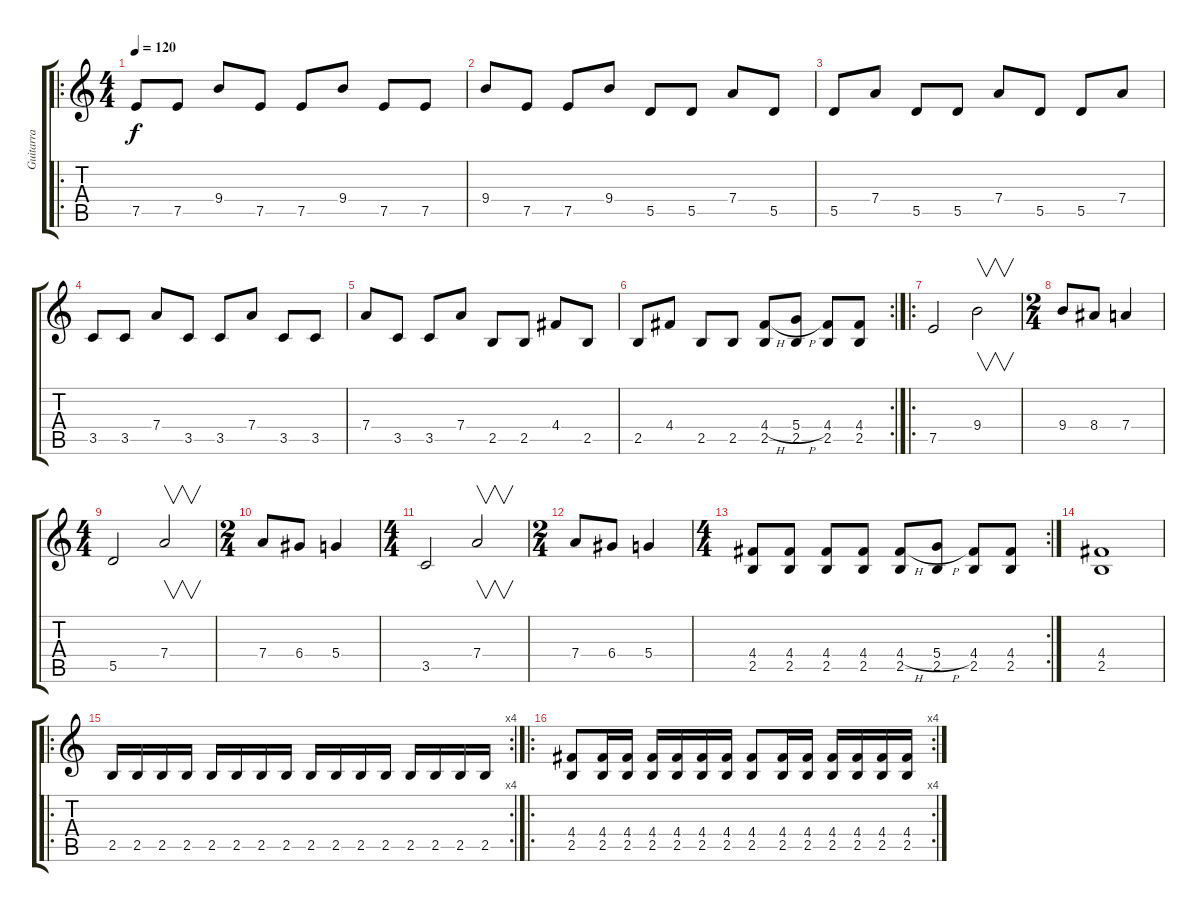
\track ("Guitarra" "Guitarra") {instrument distortionguitar}
\staff {score tabs}
\tuning (E4 B3 G3 D3 A2 E2) {hide}
\ro
\ts (4 4)
\tempo 120
\clef g2
\ks c
7.5.8{dy f instrument distortionguitar} 7.5.8 9.4.8 7.5.8 7.5.8 9.4.8 7.5.8 7.5.8 |
9.4.8 7.5.8 7.5.8 9.4.8 5.5.8 5.5.8 7.4.8 5.5.8 |
5.5.8 7.4.8 5.5.8 5.5.8 7.4.8 5.5.8 5.5.8 7.4.8 |
3.5.8 3.5.8 7.4.8 3.5.8 3.5.8 7.4.8 3.5.8 3.5.8 |
7.4.8 3.5.8 3.5.8 7.4.8 2.5.8 2.5.8 4.4.8 2.5.8 |
\rc 2
2.5.8 4.4.8 2.5.8 2.5.8 (4.4{h} 2.5).8 (5.4{h} 2.5).8 (4.4 2.5).8 (4.4 2.5).8 |
\ro
7.5.2 9.4.2{v} |
\ts (2 4)
9.4.8 8.4.8 7.4.4 |
\ts (4 4)
5.5.2 7.4.2{v} |
\ts (2 4)
7.4.8 6.4.8 5.4.4 |
\ts (4 4)
3.5.2 7.4.2{v} |
\ts (2 4)
7.4.8 6.4.8 5.4.4 |
\rc 2
\ts (4 4)
(4.4 2.5).8 (4.4 2.5).8 (4.4 2.5).8 (4.4 2.5).8 (4.4{h} 2.5).8 (5.4{h} 2.5).8 (4.4 2.5).8 (4.4 2.5).8 |
(4.4 2.5).1 |
\ro
\rc 4
2.5.16 2.5.16 2.5.16 2.5.16 2.5.16 2.5.16 2.5.16 2.5.16 2.5.16 2.5.16 2.5.16 2.5.16 2.5.16 2.5.16 2.5.16 2.5.16 |
\ro
\rc 4
(4.4 2.5).8 (4.4 2.5).16 (4.4 2.5).16 (4.4 2.5).16 (4.4 2.5).16 (4.4 2.5).16 (4.4 2.5).16 (4.4 2.5).8 (4.4 2.5).16 (4.4 2.5).16 (4.4 2.5).16 (4.4 2.5).16 (4.4 2.5).16 (4.4 2.5).16
